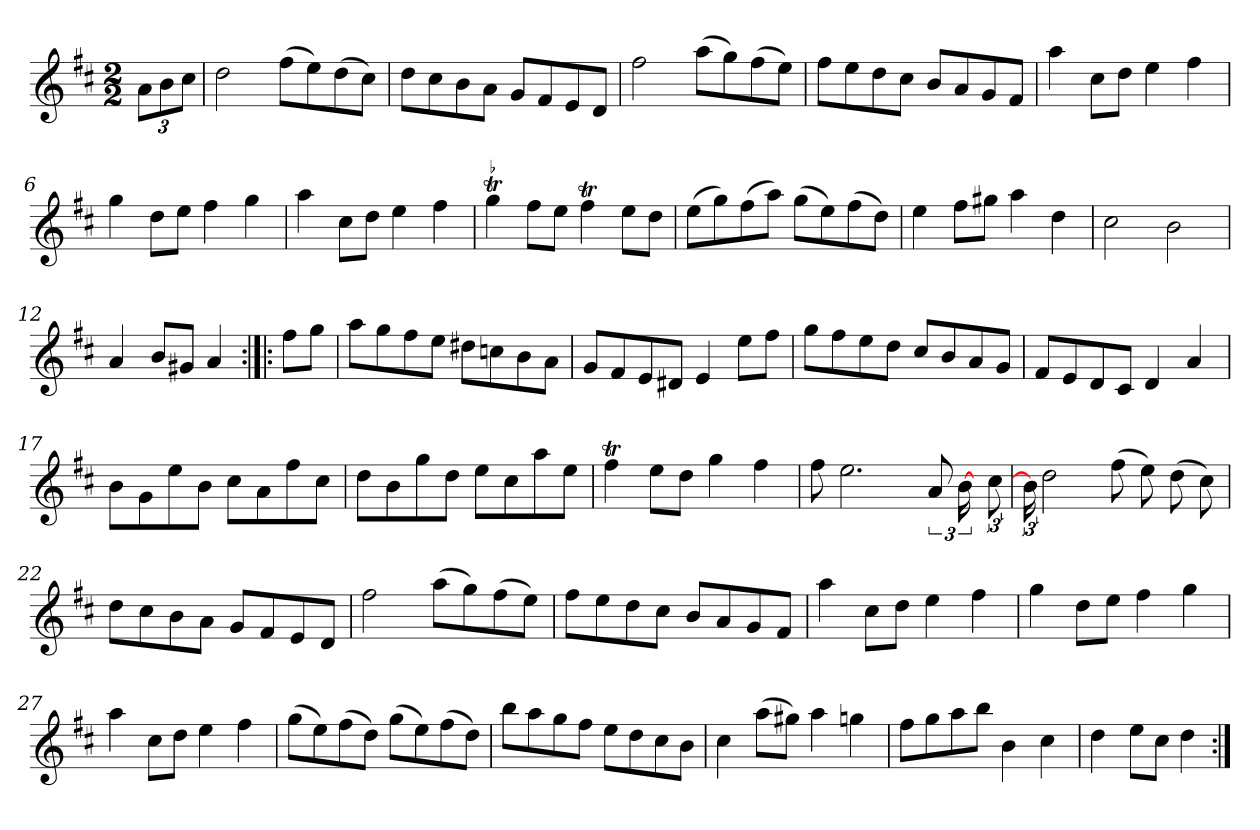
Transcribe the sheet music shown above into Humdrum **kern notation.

**kern
*part1
*staff1
*clefG2
*k[f#c#]
*D:
*M2/2
*MM120
=
12a\L
12b\
12cc#\J
=1
2dd
(8ff#\L
8ee\)
(8dd\
8cc#\J)
=2
8dd\L
8cc#\
8b\
8a\J
8g/L
8f#/
8e/
8d/J
=3
2ff#
(8aa\L
8gg\)
(8ff#\
8ee\J)
=4
8ff#\L
8ee\
8dd\
8cc#\J
8b/L
8a/
8g/
8f#/J
=5
4aa
8cc#\L
8dd\J
4ee
4ff#
=6
4gg
8dd\L
8ee\J
4ff#
4gg
=7
4aa
8cc#\L
8dd\J
4ee
4ff#
=8
!LO:TR:acc=-
4ggt
8ff#\L
8ee\J
4ff#t
8ee\L
8dd\J
=9
(8ee\L
8gg\)
(8ff#\
8aa\J)
(8gg\L
8ee\)
(8ff#\
8dd\J)
=10
4ee
8ff#\L
8gg#X\J
4aa
4dd
=11
2cc#
2b
=12
4a
8b/L
8g#X/J
4a
=:|!|:
8ff#\L
8gg\J
=13
8aa\L
8gg\
8ff#\
8ee\J
8dd#X\L
8ccn\
8b\
8a\J
=14
8g/L
8f#/
8e/
8d#X/J
4e
8ee\L
8ff#\J
=15
8gg\L
8ff#\
8ee\
8dd\J
8cc#/L
8b/
8a/
8g/J
=16
8f#/L
8e/
8d/
8c#/J
4d
4a
=17
8b\L
8g\
8ee\
8b\J
8cc#\L
8a\
8ff#\
8cc#\J
=18
8dd\L
8b\
8gg\
8dd\J
8ee\L
8cc#\
8aa\
8ee\J
=19
4ff#t
8ee\L
8dd\J
4gg
4ff#
=20
8ff#
2.ee
12a
[24b
24ryy
12cc#
=21
24b]
2dd
(8ff#
8ee)
(8dd
8cc#)
=22
8dd\L
8cc#\
8b\
8a\J
8g/L
8f#/
8e/
8d/J
=23
2ff#
(8aa\L
8gg\)
(8ff#\
8ee\J)
=24
8ff#\L
8ee\
8dd\
8cc#\J
8b/L
8a/
8g/
8f#/J
=25
4aa
8cc#\L
8dd\J
4ee
4ff#
=26
4gg
8dd\L
8ee\J
4ff#
4gg
=27
4aa
8cc#\L
8dd\J
4ee
4ff#
=28
(8gg\L
8ee\)
(8ff#\
8dd\J)
(8gg\L
8ee\)
(8ff#\
8dd\J)
=29
8bb\L
8aa\
8gg\
8ff#\J
8ee\L
8dd\
8cc#\
8b\J
=30
4cc#
(8aa\L
8gg#X\J)
4aa
4ggn
=31
8ff#\L
8gg\
8aa\
8bb\J
4b
4cc#
=32
4dd
8ee\L
8cc#\J
4dd
=:|!
*-
